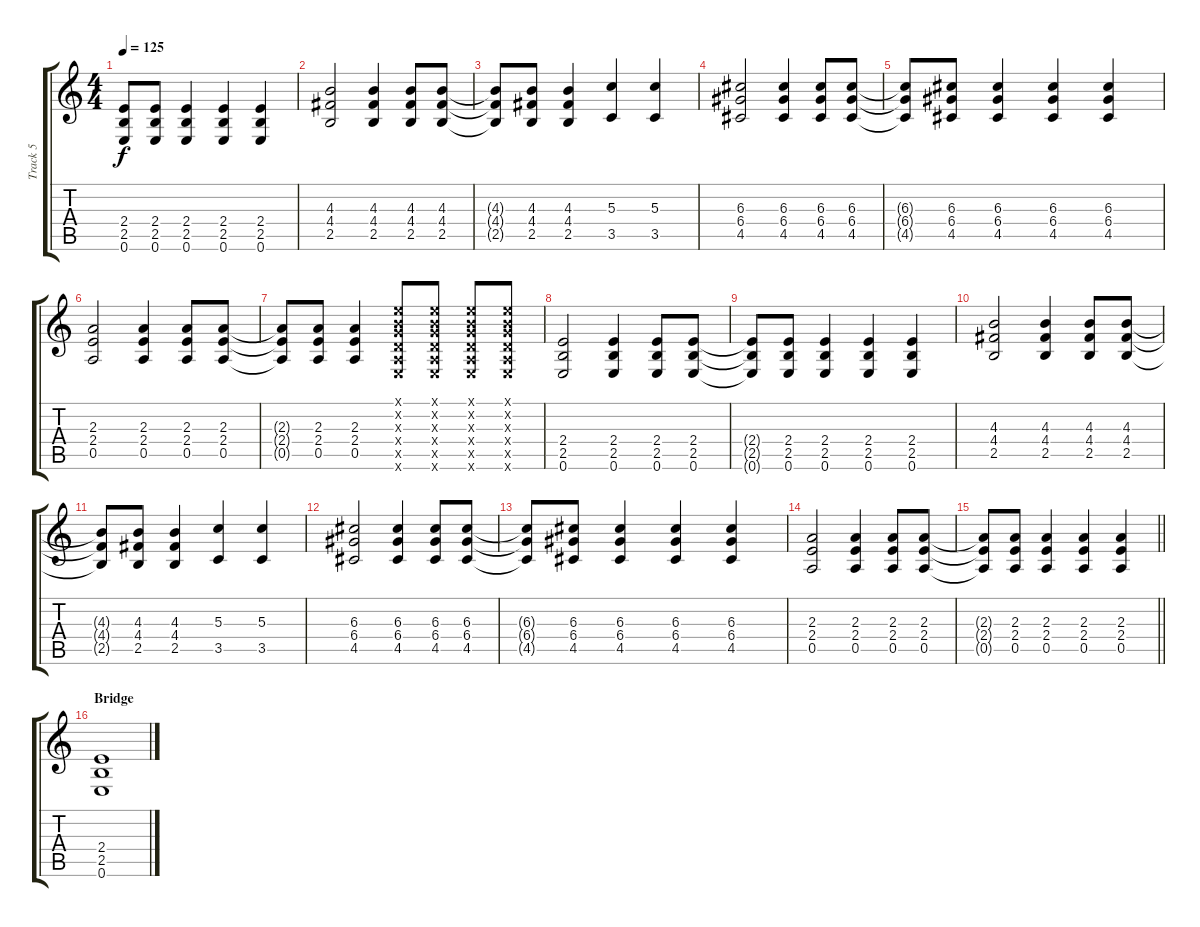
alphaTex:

\track ("Track 5" "Track 5") {instrument overdrivenguitar}
\staff {score tabs}
\tuning (E4 B3 G3 D3 A2 E2) {hide}
\ts (4 4)
\tempo 125
\clef g2
\ks c
(2.4{t} 2.5{t} 0.6{t}).8{dy f} (2.4 2.5 0.6).8 (2.4 2.5 0.6).4 (2.4 2.5 0.6).4 (2.4 2.5 0.6).4 |
(4.3 4.4 2.5).2 (4.3 4.4 2.5).4 (4.3 4.4 2.5).8 (4.3 4.4 2.5).8 |
(4.3{t} 4.4{t} 2.5{t}).8 (4.3 4.4 2.5).8 (4.3 4.4 2.5).4 (5.3 3.5).4 (5.3 3.5).4 |
(6.3 6.4 4.5).2 (6.3 6.4 4.5).4 (6.3 6.4 4.5).8 (6.3 6.4 4.5).8 |
(6.3{t} 6.4{t} 4.5{t}).8 (6.3 6.4 4.5).8 (6.3 6.4 4.5).4 (6.3 6.4 4.5).4 (6.3 6.4 4.5).4 |
(2.3 2.4 0.5).2 (2.3 2.4 0.5).4 (2.3 2.4 0.5).8 (2.3 2.4 0.5).8 |
(2.3{t} 2.4{t} 0.5{t}).8 (2.3 2.4 0.5).8 (2.3 2.4 0.5).4 (0.1{x} 0.2{x} 0.3{x} 0.4{x} 0.5{x} 0.6{x}).8 (0.1{x} 0.2{x} 0.3{x} 0.4{x} 0.5{x} 0.6{x}).8 (0.1{x} 0.2{x} 0.3{x} 0.4{x} 0.5{x} 0.6{x}).8 (0.1{x} 0.2{x} 0.3{x} 0.4{x} 0.5{x} 0.6{x}).8 |
(2.4 2.5 0.6).2 (2.4 2.5 0.6).4 (2.4 2.5 0.6).8 (2.4 2.5 0.6).8 |
(2.4{t} 2.5{t} 0.6{t}).8 (2.4 2.5 0.6).8 (2.4 2.5 0.6).4 (2.4 2.5 0.6).4 (2.4 2.5 0.6).4 |
(4.3 4.4 2.5).2 (4.3 4.4 2.5).4 (4.3 4.4 2.5).8 (4.3 4.4 2.5).8 |
(4.3{t} 4.4{t} 2.5{t}).8 (4.3 4.4 2.5).8 (4.3 4.4 2.5).4 (5.3 3.5).4 (5.3 3.5).4 |
(6.3 6.4 4.5).2 (6.3 6.4 4.5).4 (6.3 6.4 4.5).8 (6.3 6.4 4.5).8 |
(6.3{t} 6.4{t} 4.5{t}).8 (6.3 6.4 4.5).8 (6.3 6.4 4.5).4 (6.3 6.4 4.5).4 (6.3 6.4 4.5).4 |
(2.3 2.4 0.5).2 (2.3 2.4 0.5).4 (2.3 2.4 0.5).8 (2.3 2.4 0.5).8 |
\barLineRight lightlight
(2.3{t} 2.4{t} 0.5{t}).8 (2.3 2.4 0.5).8 (2.3 2.4 0.5).4 (2.3 2.4 0.5).4 (2.3 2.4 0.5).4 |
\section ("" "Bridge")
(2.4 2.5 0.6).1
